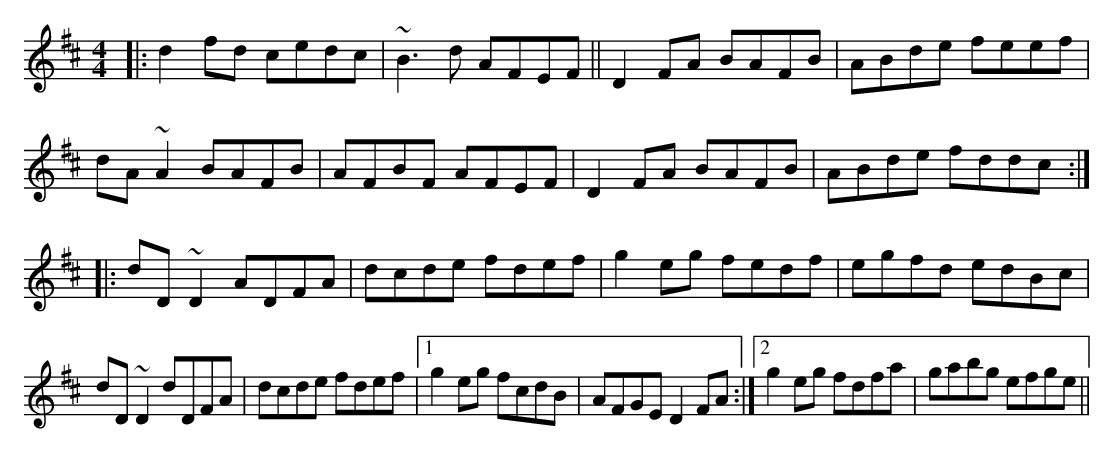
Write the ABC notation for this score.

X:1
M:4/4
K:D
|:d2fd cedc|~B3d AFEF||D2FA BAFB|ABde feef|
dA~A2 BAFB|AFBF AFEF|D2FA BAFB|ABde fddc:|
|:dD~D2 ADFA|dcde fdef|g2eg fedf|egfd edBc|
dD~D2 dDFA|dcde fdef|1 g2eg fcdB|AFGE D2FA:|2 g2eg fdfa|gabg efge||
